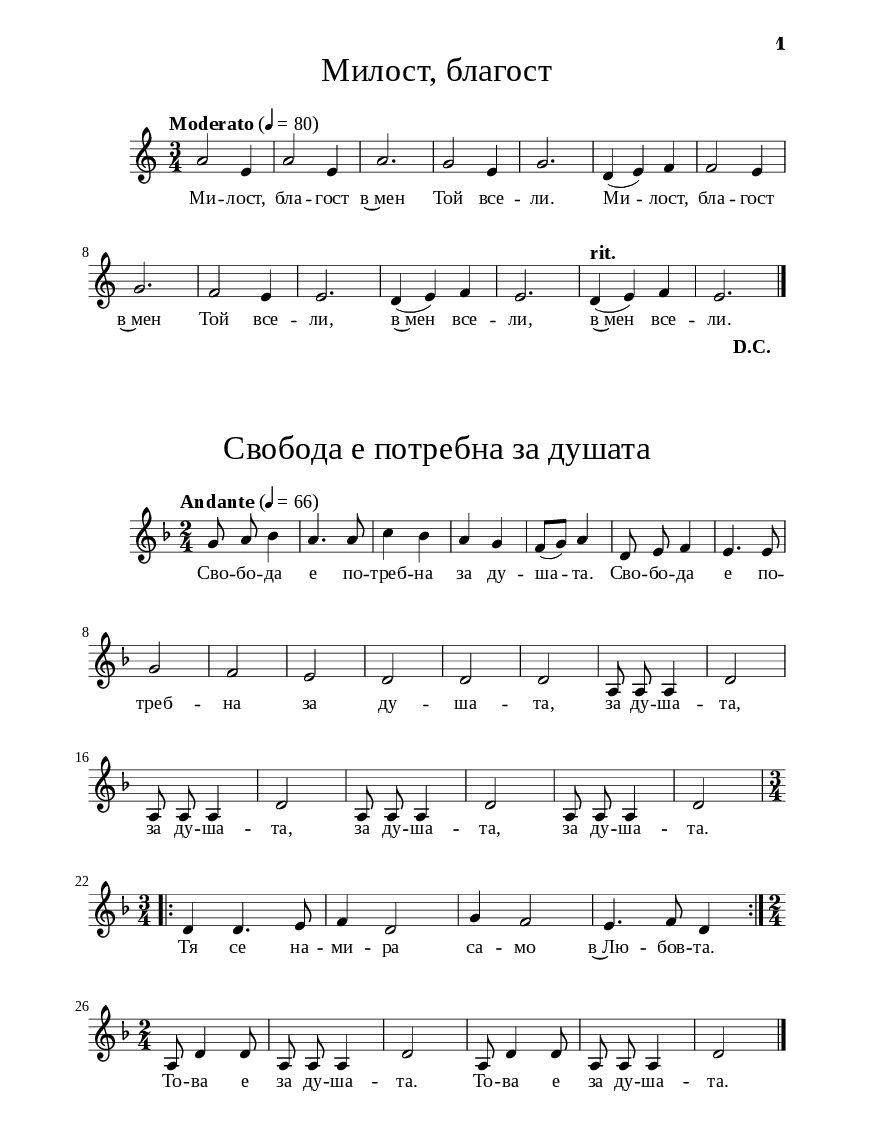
\version "2.24.4"

% include paper part and global functions
\include "include/globals.ily"

\bookpart {

  \label #'ref171_1
  \tocItem \markup "Милост, благост"

  \include "include/bookpart-paper.ily"
  \score {
    \include "include/score-layout.ily"

    \new Voice \absolute {
      \clef treble
      \key a \minor
      \time 3/4
      \tempoFunc "Moderato" 4 "80"
      \autoBeamOff

      a'2 e'4 | % 2
      a'2 e'4 | % 3
      a'2. | % 4
      \key c \major
      g'2 e'4 | % 5
      g'2. | % 6
      d'4 ( e'4 ) f'4 | % 7
      f'2 e'4 \break | % 8
      g'2. | % 9
      f'2 e'4 |
      e'2. | % 11
      d'4 ( e'4 ) f'4 | % 12
      e'2. | % 13
      \tempo "rit."  d'4  ( e'4 ) f'4 | % 14
      e'2.\bar "|."

    }

    \addlyrics {
      Ми -- лост, бла -- гост в~мен Той все -- ли.  Ми -- лост, бла -- гост   в~мен Той все -- ли, в~мен все -- ли, в~мен все -- ли.}


      \header {
        title = \titleFunc #'ref_desc_17 "Милост, благост" "Milost, blagost"
      }

      \midi{}

    } % score

    \markup \dc-one "D.C."

    \markup \vspace #3

    \label #'ref169_2
    \tocItem \markup "Свобода е потребна за душата"
    \score {
      \include "include/score-layout.ily"

      \new Voice \absolute {
        \clef treble
        \key d \minor
        \time 2/4
        \tempoFunc "Andante" 4 "66"
        \autoBeamOff

        g'8 a'8 bes'4 | % 2
        a'4.  a'8 | c''4  bes'4 | a'4 g'| % 3
        f'8 ([g'8]) a'4 |  % 4
        d'8  e'8 f'4 | % 5
        e'4. e'8 | \break
        g'2 | f'2 | e'2 | d'2 | d'2 | d'2 | a8 a8 a4 | d'2 | \break

        a8 a8 a4 | d'2 |a8 a8 a4 | d'2 |a8 a8 a4 | d'2 | \break
        \time 3/4 \bar ".|:-|" d'4 d'4. e'8| f'4 d'2 | g'4 f'2 | e'4. f'8 d'4  \bar ":|."

        \time 2/4 a8 d'4 d'8 | a8 a8 a4 | d'2|  a8 d'4 d'8 | a8 a8 a4 | d'2 \bar "|."
      }
      \addlyrics {
        Сво -- бо -- да е по -- треб -- на
        за ду -- ша -- та. Сво -- бо
        -- да е по -- треб -- на за ду --
        ша -- та, за ду -- ша -- та, за ду
        -- ша -- та, за ду
        -- ша -- та, за ду
        -- ша -- та. Тя се на -- ми -- ра са -- мо в~Лю -- бов -- та.
        То -- ва е за ду -- ша -- та. То -- ва е за ду -- ша -- та.
      }

      \header {
        title = \titleFunc #'ref_desc_19 "Свобода е потребна за душата" "Svoboda e potrebna za dušata"
      }

      \midi{}

    } % score



  } % bookpart

  % Più mosso
  %
